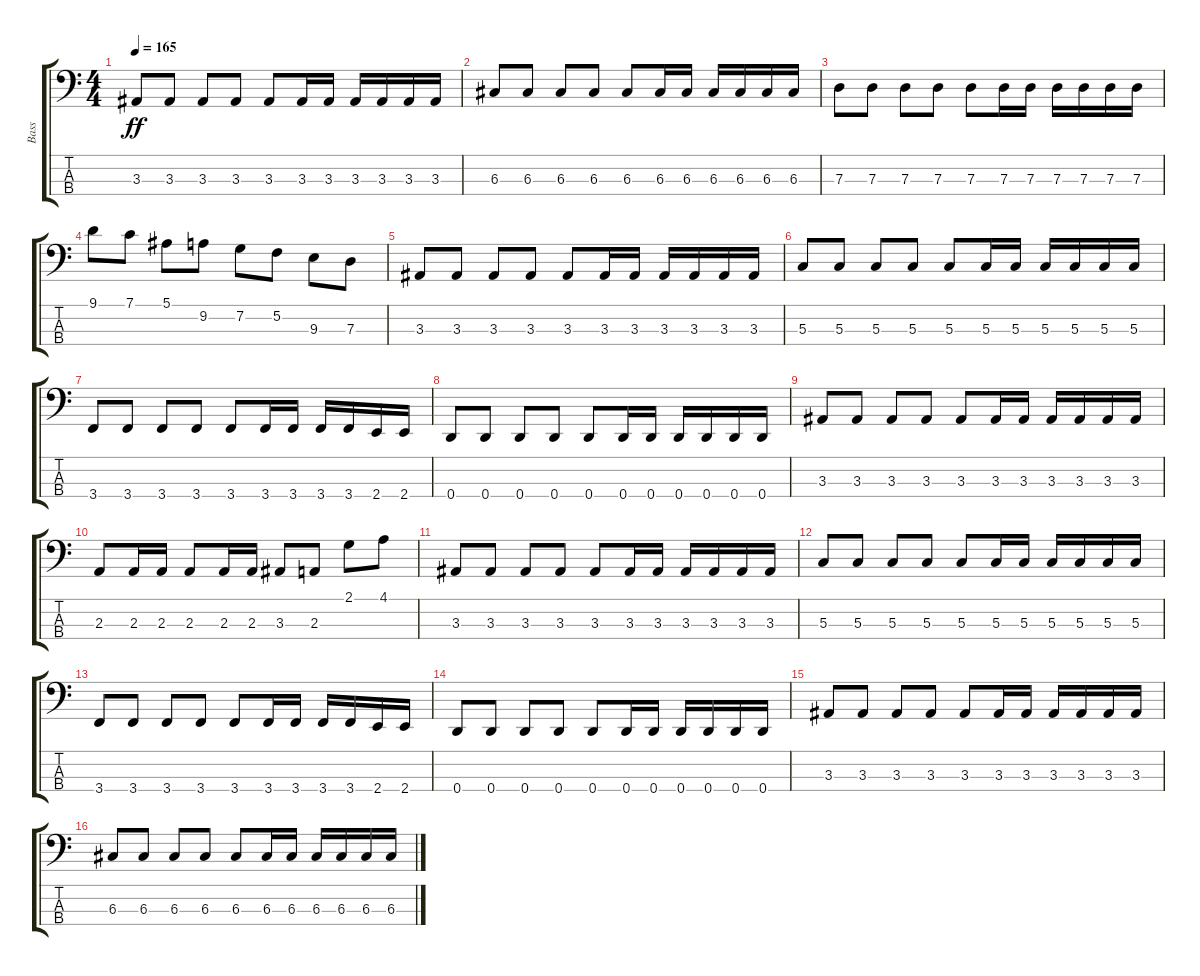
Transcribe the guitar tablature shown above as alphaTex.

\track ("Bass" "Bass") {instrument electricbasspick}
\staff {score tabs}
\tuning (F2 C2 G1 D1) {hide}
\ts (4 4)
\tempo 165
\clef f4
\ks c
3.3.8{dy ff} 3.3.8 3.3.8 3.3.8 3.3.8 3.3.16 3.3.16 3.3.16 3.3.16 3.3.16 3.3.16 |
6.3.8 6.3.8 6.3.8 6.3.8 6.3.8 6.3.16 6.3.16 6.3.16 6.3.16 6.3.16 6.3.16 |
7.3.8 7.3.8 7.3.8 7.3.8 7.3.8 7.3.16 7.3.16 7.3.16 7.3.16 7.3.16 7.3.16 |
9.1.8 7.1.8 5.1.8 9.2.8 7.2.8 5.2.8 9.3.8 7.3.8 |
3.3.8 3.3.8 3.3.8 3.3.8 3.3.8 3.3.16 3.3.16 3.3.16 3.3.16 3.3.16 3.3.16 |
5.3.8 5.3.8 5.3.8 5.3.8 5.3.8 5.3.16 5.3.16 5.3.16 5.3.16 5.3.16 5.3.16 |
3.4.8 3.4.8 3.4.8 3.4.8 3.4.8 3.4.16 3.4.16 3.4.16 3.4.16 2.4.16 2.4.16 |
0.4.8 0.4.8 0.4.8 0.4.8 0.4.8 0.4.16 0.4.16 0.4.16 0.4.16 0.4.16 0.4.16 |
3.3.8 3.3.8 3.3.8 3.3.8 3.3.8 3.3.16 3.3.16 3.3.16 3.3.16 3.3.16 3.3.16 |
2.3.8 2.3.16 2.3.16 2.3.8 2.3.16 2.3.16 3.3.8 2.3.8 2.1.8 4.1.8 |
3.3.8 3.3.8 3.3.8 3.3.8 3.3.8 3.3.16 3.3.16 3.3.16 3.3.16 3.3.16 3.3.16 |
5.3.8 5.3.8 5.3.8 5.3.8 5.3.8 5.3.16 5.3.16 5.3.16 5.3.16 5.3.16 5.3.16 |
3.4.8 3.4.8 3.4.8 3.4.8 3.4.8 3.4.16 3.4.16 3.4.16 3.4.16 2.4.16 2.4.16 |
0.4.8 0.4.8 0.4.8 0.4.8 0.4.8 0.4.16 0.4.16 0.4.16 0.4.16 0.4.16 0.4.16 |
3.3.8 3.3.8 3.3.8 3.3.8 3.3.8 3.3.16 3.3.16 3.3.16 3.3.16 3.3.16 3.3.16 |
6.3.8 6.3.8 6.3.8 6.3.8 6.3.8 6.3.16 6.3.16 6.3.16 6.3.16 6.3.16 6.3.16
